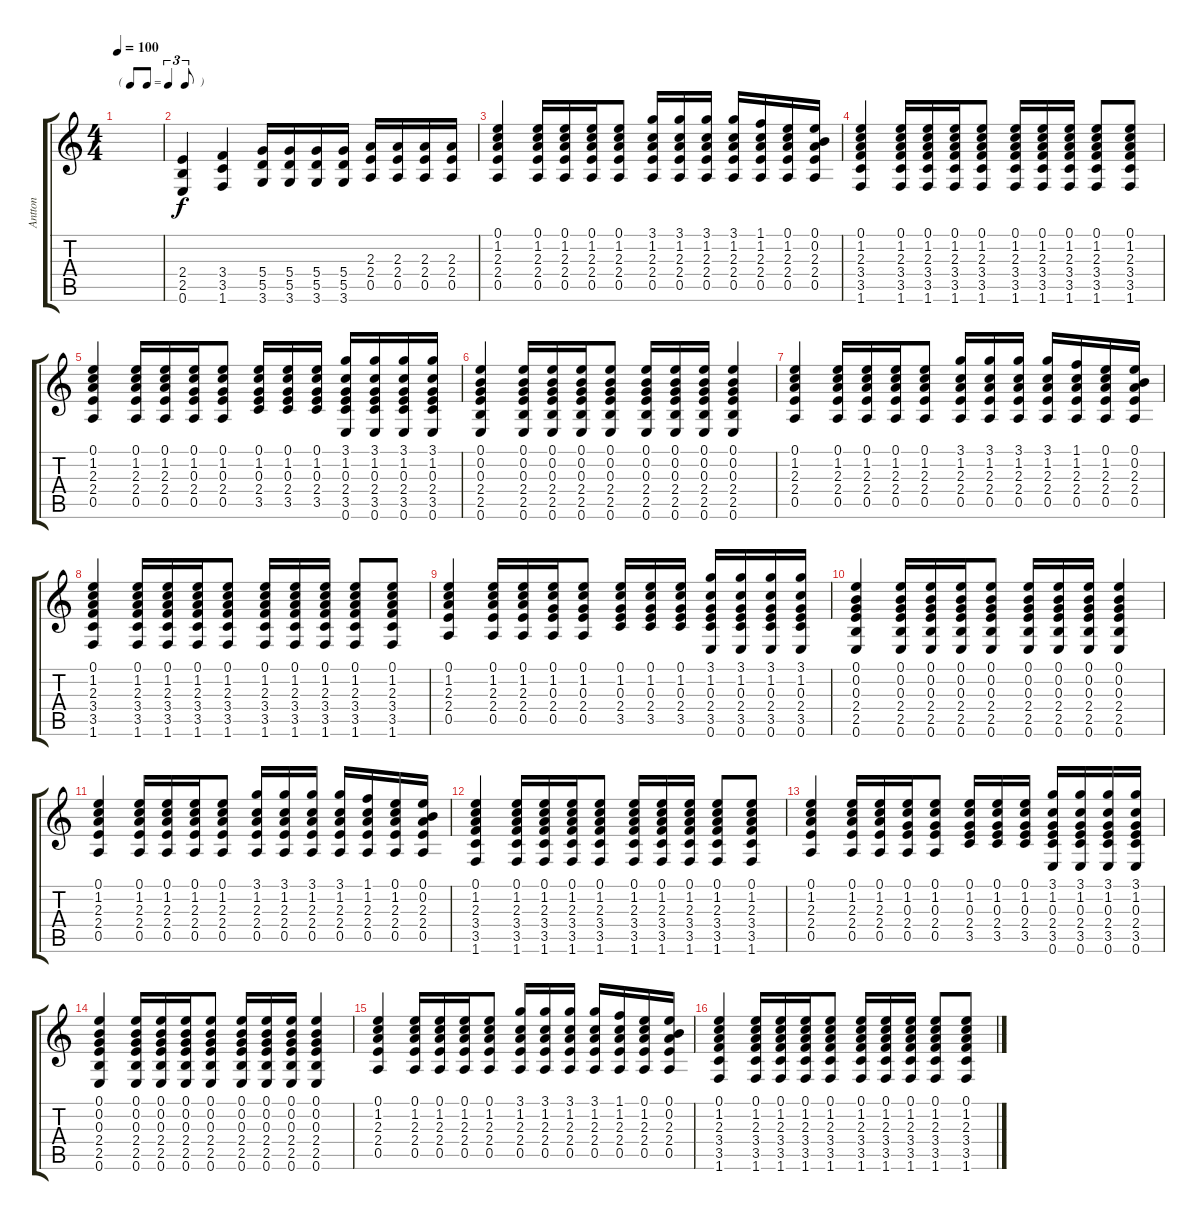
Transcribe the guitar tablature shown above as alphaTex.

\track ("Antton" "Antton") {instrument acousticguitarnylon}
\staff {score tabs}
\tuning (E4 B3 G3 D3 A2 E2) {hide}
\ts (4 4)
\tf triplet8th
\tempo 100
\clef g2
\ks c
|
(2.4 2.5 0.6).4 (3.4 3.5 1.6).4 (5.4 5.5 3.6).16 (5.4 5.5 3.6).16 (5.4 5.5 3.6).16 (5.4 5.5 3.6).16 (2.3 2.4 0.5).16 (2.3 2.4 0.5).16 (2.3 2.4 0.5).16 (2.3 2.4 0.5).16 |
(0.1 1.2 2.3 2.4 0.5).4 (0.1 1.2 2.3 2.4 0.5).16 (0.1 1.2 2.3 2.4 0.5).16 (0.1 1.2 2.3 2.4 0.5).16 (0.1 1.2 2.3 2.4 0.5).8 (3.1 1.2 2.3 2.4 0.5).16 (3.1 1.2 2.3 2.4 0.5).16 (3.1 1.2 2.3 2.4 0.5).16 (3.1 1.2 2.3 2.4 0.5).16 (1.1 1.2 2.3 2.4 0.5).16 (0.1 1.2 2.3 2.4 0.5).16 (0.1 0.2 2.3 2.4 0.5).16 |
(0.1 1.2 2.3 3.4 3.5 1.6).4 (0.1 1.2 2.3 3.4 3.5 1.6).16 (0.1 1.2 2.3 3.4 3.5 1.6).16 (0.1 1.2 2.3 3.4 3.5 1.6).16 (0.1 1.2 2.3 3.4 3.5 1.6).8 (0.1 1.2 2.3 3.4 3.5 1.6).16 (0.1 1.2 2.3 3.4 3.5 1.6).16 (0.1 1.2 2.3 3.4 3.5 1.6).16 (0.1 1.2 2.3 3.4 3.5 1.6).8 (0.1 1.2 2.3 3.4 3.5 1.6).8 |
(0.1 1.2 2.3 2.4 0.5).4 (0.1 1.2 2.3 2.4 0.5).16 (0.1 1.2 2.3 2.4 0.5).16 (0.1 1.2 0.3 2.4 0.5).16 (0.1 1.2 0.3 2.4 0.5).8 (0.1 1.2 0.3 2.4 3.5).16 (0.1 1.2 0.3 2.4 3.5).16 (0.1 1.2 0.3 2.4 3.5).16 (3.1 1.2 0.3 2.4 3.5 0.6).16 (3.1 1.2 0.3 2.4 3.5 0.6).16 (3.1 1.2 0.3 2.4 3.5 0.6).16 (3.1 1.2 0.3 2.4 3.5 0.6).16 |
(0.1 0.2 0.3 2.4 2.5 0.6).4 (0.1 0.2 0.3 2.4 2.5 0.6).16 (0.1 0.2 0.3 2.4 2.5 0.6).16 (0.1 0.2 0.3 2.4 2.5 0.6).16 (0.1 0.2 0.3 2.4 2.5 0.6).8 (0.1 0.2 0.3 2.4 2.5 0.6).16 (0.1 0.2 0.3 2.4 2.5 0.6).16 (0.1 0.2 0.3 2.4 2.5 0.6).16 (0.1 0.2 0.3 2.4 2.5 0.6).4 |
(0.1 1.2 2.3 2.4 0.5).4 (0.1 1.2 2.3 2.4 0.5).16 (0.1 1.2 2.3 2.4 0.5).16 (0.1 1.2 2.3 2.4 0.5).16 (0.1 1.2 2.3 2.4 0.5).8 (3.1 1.2 2.3 2.4 0.5).16 (3.1 1.2 2.3 2.4 0.5).16 (3.1 1.2 2.3 2.4 0.5).16 (3.1 1.2 2.3 2.4 0.5).16 (1.1 1.2 2.3 2.4 0.5).16 (0.1 1.2 2.3 2.4 0.5).16 (0.1 0.2 2.3 2.4 0.5).16 |
(0.1 1.2 2.3 3.4 3.5 1.6).4 (0.1 1.2 2.3 3.4 3.5 1.6).16 (0.1 1.2 2.3 3.4 3.5 1.6).16 (0.1 1.2 2.3 3.4 3.5 1.6).16 (0.1 1.2 2.3 3.4 3.5 1.6).8 (0.1 1.2 2.3 3.4 3.5 1.6).16 (0.1 1.2 2.3 3.4 3.5 1.6).16 (0.1 1.2 2.3 3.4 3.5 1.6).16 (0.1 1.2 2.3 3.4 3.5 1.6).8 (0.1 1.2 2.3 3.4 3.5 1.6).8 |
(0.1 1.2 2.3 2.4 0.5).4 (0.1 1.2 2.3 2.4 0.5).16 (0.1 1.2 2.3 2.4 0.5).16 (0.1 1.2 0.3 2.4 0.5).16 (0.1 1.2 0.3 2.4 0.5).8 (0.1 1.2 0.3 2.4 3.5).16 (0.1 1.2 0.3 2.4 3.5).16 (0.1 1.2 0.3 2.4 3.5).16 (3.1 1.2 0.3 2.4 3.5 0.6).16 (3.1 1.2 0.3 2.4 3.5 0.6).16 (3.1 1.2 0.3 2.4 3.5 0.6).16 (3.1 1.2 0.3 2.4 3.5 0.6).16 |
(0.1 0.2 0.3 2.4 2.5 0.6).4 (0.1 0.2 0.3 2.4 2.5 0.6).16 (0.1 0.2 0.3 2.4 2.5 0.6).16 (0.1 0.2 0.3 2.4 2.5 0.6).16 (0.1 0.2 0.3 2.4 2.5 0.6).8 (0.1 0.2 0.3 2.4 2.5 0.6).16 (0.1 0.2 0.3 2.4 2.5 0.6).16 (0.1 0.2 0.3 2.4 2.5 0.6).16 (0.1 0.2 0.3 2.4 2.5 0.6).4 |
(0.1 1.2 2.3 2.4 0.5).4 (0.1 1.2 2.3 2.4 0.5).16 (0.1 1.2 2.3 2.4 0.5).16 (0.1 1.2 2.3 2.4 0.5).16 (0.1 1.2 2.3 2.4 0.5).8 (3.1 1.2 2.3 2.4 0.5).16 (3.1 1.2 2.3 2.4 0.5).16 (3.1 1.2 2.3 2.4 0.5).16 (3.1 1.2 2.3 2.4 0.5).16 (1.1 1.2 2.3 2.4 0.5).16 (0.1 1.2 2.3 2.4 0.5).16 (0.1 0.2 2.3 2.4 0.5).16 |
(0.1 1.2 2.3 3.4 3.5 1.6).4 (0.1 1.2 2.3 3.4 3.5 1.6).16 (0.1 1.2 2.3 3.4 3.5 1.6).16 (0.1 1.2 2.3 3.4 3.5 1.6).16 (0.1 1.2 2.3 3.4 3.5 1.6).8 (0.1 1.2 2.3 3.4 3.5 1.6).16 (0.1 1.2 2.3 3.4 3.5 1.6).16 (0.1 1.2 2.3 3.4 3.5 1.6).16 (0.1 1.2 2.3 3.4 3.5 1.6).8 (0.1 1.2 2.3 3.4 3.5 1.6).8 |
(0.1 1.2 2.3 2.4 0.5).4 (0.1 1.2 2.3 2.4 0.5).16 (0.1 1.2 2.3 2.4 0.5).16 (0.1 1.2 0.3 2.4 0.5).16 (0.1 1.2 0.3 2.4 0.5).8 (0.1 1.2 0.3 2.4 3.5).16 (0.1 1.2 0.3 2.4 3.5).16 (0.1 1.2 0.3 2.4 3.5).16 (3.1 1.2 0.3 2.4 3.5 0.6).16 (3.1 1.2 0.3 2.4 3.5 0.6).16 (3.1 1.2 0.3 2.4 3.5 0.6).16 (3.1 1.2 0.3 2.4 3.5 0.6).16 |
(0.1 0.2 0.3 2.4 2.5 0.6).4 (0.1 0.2 0.3 2.4 2.5 0.6).16 (0.1 0.2 0.3 2.4 2.5 0.6).16 (0.1 0.2 0.3 2.4 2.5 0.6).16 (0.1 0.2 0.3 2.4 2.5 0.6).8 (0.1 0.2 0.3 2.4 2.5 0.6).16 (0.1 0.2 0.3 2.4 2.5 0.6).16 (0.1 0.2 0.3 2.4 2.5 0.6).16 (0.1 0.2 0.3 2.4 2.5 0.6).4 |
(0.1 1.2 2.3 2.4 0.5).4 (0.1 1.2 2.3 2.4 0.5).16 (0.1 1.2 2.3 2.4 0.5).16 (0.1 1.2 2.3 2.4 0.5).16 (0.1 1.2 2.3 2.4 0.5).8 (3.1 1.2 2.3 2.4 0.5).16 (3.1 1.2 2.3 2.4 0.5).16 (3.1 1.2 2.3 2.4 0.5).16 (3.1 1.2 2.3 2.4 0.5).16 (1.1 1.2 2.3 2.4 0.5).16 (0.1 1.2 2.3 2.4 0.5).16 (0.1 0.2 2.3 2.4 0.5).16 |
(0.1 1.2 2.3 3.4 3.5 1.6).4 (0.1 1.2 2.3 3.4 3.5 1.6).16 (0.1 1.2 2.3 3.4 3.5 1.6).16 (0.1 1.2 2.3 3.4 3.5 1.6).16 (0.1 1.2 2.3 3.4 3.5 1.6).8 (0.1 1.2 2.3 3.4 3.5 1.6).16 (0.1 1.2 2.3 3.4 3.5 1.6).16 (0.1 1.2 2.3 3.4 3.5 1.6).16 (0.1 1.2 2.3 3.4 3.5 1.6).8 (0.1 1.2 2.3 3.4 3.5 1.6).8
